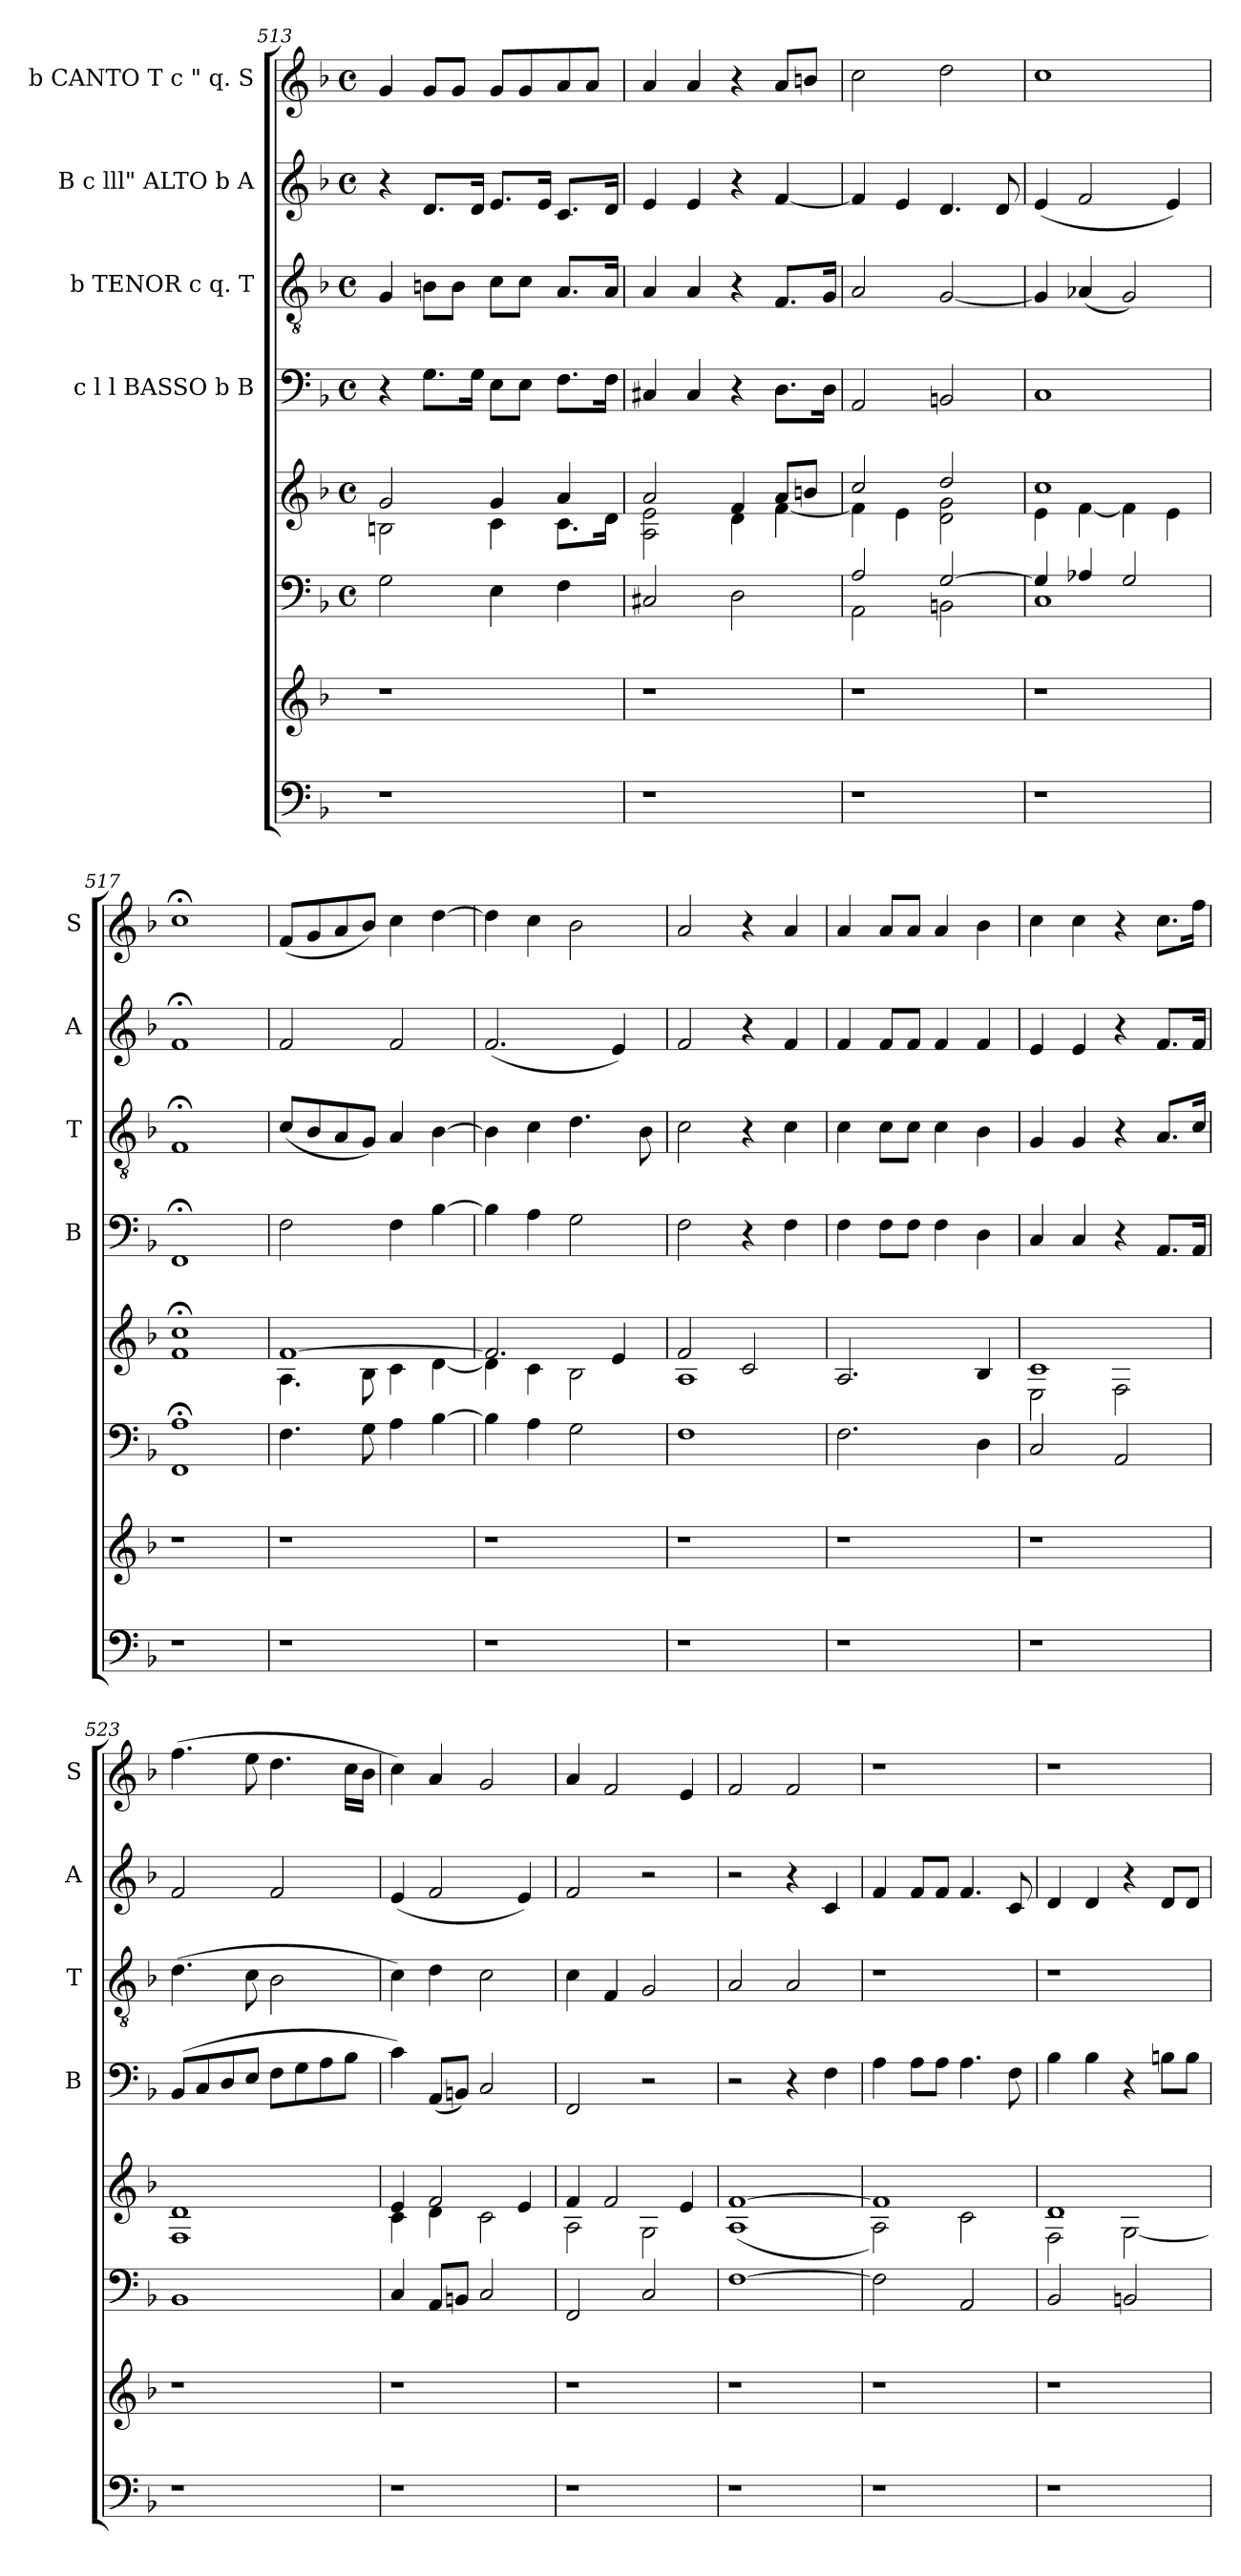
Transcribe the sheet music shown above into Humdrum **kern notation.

**kern	**kern	**kern	**kern	**kern	**kern	**kern	**kern
*part7	*part7	*part6	*part5	*part4	*part3	*part2	*part1
*staff8	*staff7	*staff6	*staff5	*staff4	*staff3	*staff2	*staff1
*	*	*	*	*I"c l l BASSO b B	*I"b TENOR c q. T	*I"B c lll" ALTO b A	*I"b CANTO T c " q. S
*	*	*	*	*I'B	*I'T	*I'A	*I'S
*clefF4	*clefG2	*clefF4	*clefG2	*clefF4	*clefGv2	*clefG2	*clefG2
*k[b-]	*k[b-]	*k[b-]	*k[b-]	*k[b-]	*k[b-]	*k[b-]	*k[b-]
*F:	*F:	*F:	*F:	*F:	*F:	*F:	*F:
*	*	*M4/4	*M4/4	*M4/4	*M4/4	*M4/4	*M4/4
*	*	*met(c)	*met(c)	*met(c)	*met(c)	*met(c)	*met(c)
=513	=513	=513	=513	=513	=513	=513	=513
*	*	*	*^	*	*	*	*
1r	1r	2G\	2g/	2Bn\	4r	4G/	4r	4g/
.	.	.	.	.	8.G\L	8Bn\L	8.d/L	8g/L
.	.	.	.	.	.	8B\J	.	8g/J
.	.	.	.	.	16G\Jk	.	16d/Jk	.
.	.	4E\	4g/	4c\	8E\L	8c\L	8.e/L	8g/L
.	.	.	.	.	8E\J	8c\J	.	8g/
.	.	.	.	.	.	.	16e/Jk	.
.	.	4F\	4a/	8.c\L	8.F\L	8.A/L	8.c/L	8a/
.	.	.	.	.	.	.	.	8a/J
.	.	.	.	16d\Jk	16F\Jk	16A/Jk	16d/Jk	.
!!LO:PB:g=z
=514	=514	=514	=514	=514	=514	=514	=514	=514
1r	1r	2C#X/	2a/	2A\ 2e\	4C#X/	4A/	4e/	4a/
.	.	.	.	.	4C#/	4A/	4e/	4a/
.	.	2D\	4f/	4d\	4r	4r	4r	4r
.	.	.	8a/L	[<4f\	8.D\L	8.F/L	[<4f/	8a/L
.	.	.	8bn/J	.	.	.	.	8bn/J
.	.	.	.	.	16D\Jk	16G/Jk	.	.
=515	=515	=515	=515	=515	=515	=515	=515	=515
*	*	*^	*	*	*	*	*	*
1r	1r	2A/	2AA\	2cc/	4f\]	2AA/	2A/	4f/]	2cc\
.	.	.	.	.	4e\	.	.	4e/	.
.	.	[>2G/	2BBn\	2dd/	2d\ 2g\	2BBn/	[<2G/	4.d/	2dd\
.	.	.	.	.	.	.	.	8d/	.
=516	=516	=516	=516	=516	=516	=516	=516	=516	=516
1r	1r	4G/]	1C	1cc	4e\	1C	4G/]	(<4e/	1cc
.	.	4A-X/	.	.	[<4f\	.	(<4A-X/	2f/	.
.	.	2G/	.	.	4f\]	.	2G/)	.	.
.	.	.	.	.	4e\	.	.	4e/)	.
*	*	*v	*v	*	*	*	*	*	*
*	*	*	*v	*v	*	*	*	*
=517	=517	=517	=517	=517	=517	=517	=517
1r	1r	1FF; 1A;	1f; 1cc;	1FF;	1F;	1f;	1cc;<
!!LO:LB:g=z
=518	=518	=518	=518	=518	=518	=518	=518
*	*	*	*^	*	*	*	*
1r	1r	4.F\	[>1f	4.A\	2F\	(<8c/L	2f/	(<8f/L
.	.	.	.	.	.	8B-/	.	8g/
.	.	.	.	.	.	8A/	.	8a/
.	.	8G\	.	8B-\	.	8G/J)	.	8b-/J)
.	.	4A\	.	4c\	4F\	4A/	2f/	4cc\
.	.	[>4B-\	.	[<4d\	[>4B-\	[>4B-\	.	[>4dd\
=519	=519	=519	=519	=519	=519	=519	=519	=519
1r	1r	4B-\]	2.f/]	4d\]	4B-\]	4B-\]	(<2.f/	4dd\]
.	.	4A\	.	4c\	4A\	4c\	.	4cc\
.	.	2G\	.	2B-\	2G\	4.d\	.	2b-\
.	.	.	4e/	.	.	.	4e/)	.
.	.	.	.	.	.	8B-\	.	.
=520	=520	=520	=520	=520	=520	=520	=520	=520
1r	1r	1F	2f/	1A	2F\	2c\	2f/	2a/
.	.	.	2c/	.	4r	4r	4r	4r
.	.	.	.	.	4F\	4c\	4f/	4a/
*	*	*	*v	*v	*	*	*	*
=521	=521	=521	=521	=521	=521	=521	=521
1r	1r	2.F\	2.A/	4F\	4c\	4f/	4a/
.	.	.	.	8F\L	8c\L	8f/L	8a/L
.	.	.	.	8F\J	8c\J	8f/J	8a/J
.	.	.	.	4F\	4c\	4f/	4a/
.	.	4D\	4B-/	4D\	4B-\	4f/	4b-\
!!LO:PB:g=z
=522	=522	=522	=522	=522	=522	=522	=522
*	*	*	*^	*	*	*	*
1r	1r	2C/	1c	2E\	4C/	4G/	4e/	4cc\
.	.	.	.	.	4C/	4G/	4e/	4cc\
.	.	2AA/	.	2F\	4r	4r	4r	4r
.	.	.	.	.	8.AA/L	8.A/L	8.f/L	8.cc\L
.	.	.	.	.	16AA/Jk	16c/Jk	16f/Jk	16ff\Jk
*	*	*	*v	*v	*	*	*	*
=523	=523	=523	=523	=523	=523	=523	=523
1r	1r	1BB-	1F 1d	(>8BB-/L	(>4.d\	2f/	(>4.ff\
.	.	.	.	8C/	.	.	.
.	.	.	.	8D/	.	.	.
.	.	.	.	8E/J	8c\	.	8ee\
.	.	.	.	8F\L	2B-\	2f/	4.dd\
.	.	.	.	8G\	.	.	.
.	.	.	.	8A\	.	.	.
.	.	.	.	8B-\J	.	.	16cc\LL
.	.	.	.	.	.	.	16b-\JJ
=524	=524	=524	=524	=524	=524	=524	=524
*	*	*	*^	*	*	*	*
1r	1r	4C/	4e/	4c\	4c\)	4c\)	(<4e/	4cc\)
.	.	8AA/L	2f/	4d\	(<8AA/L	4d\	2f/	4a/
.	.	8BBn/J	.	.	8BBn/J)	.	.	.
.	.	2C/	.	2c\	2C/	2c\	.	2g/
.	.	.	4e/	.	.	.	4e/)	.
=525	=525	=525	=525	=525	=525	=525	=525	=525
1r	1r	2FF/	4f/	2A\	2FF/	4c\	2f/	4a/
.	.	.	2f/	.	.	4F/	.	2f/
.	.	2C/	.	2G\	2r	2G/	2r	.
.	.	.	4e/	.	.	.	.	4e/
*	*	*	*v	*v	*	*	*	*
!!LO:LB:g=z
=526	=526	=526	=526	=526	=526	=526	=526
1r	1r	[>1F	(<1A [>1f	2r	2A/	2r	2f/
.	.	.	.	4r	2A/	4r	2f/
.	.	.	.	4F\	.	4c/	.
=527	=527	=527	=527	=527	=527	=527	=527
*	*	*	*^	*	*	*	*
1r	1r	2F\]	1f]	2A\)	4A\	1r	4f/	1r
.	.	.	.	.	8A\L	.	8f/L	.
.	.	.	.	.	8A\J	.	8f/J	.
.	.	2AA/	.	2c\	4.A\	.	4.f/	.
.	.	.	.	.	8F\	.	8c/	.
=528	=528	=528	=528	=528	=528	=528	=528	=528
1r	1r	2BB-/	1d	2F\	4B-\	1r	4d/	1r
.	.	.	.	.	4B-\	.	4d/	.
.	.	2BBn/	.	[<2G\	4r	.	4r	.
.	.	.	.	.	8Bn\L	.	8d/L	.
.	.	.	.	.	8B\J	.	8d/J	.
*	*	*	*v	*v	*	*	*	*
=	=	=	=	=	=	=	=
*-	*-	*-	*-	*-	*-	*-	*-
